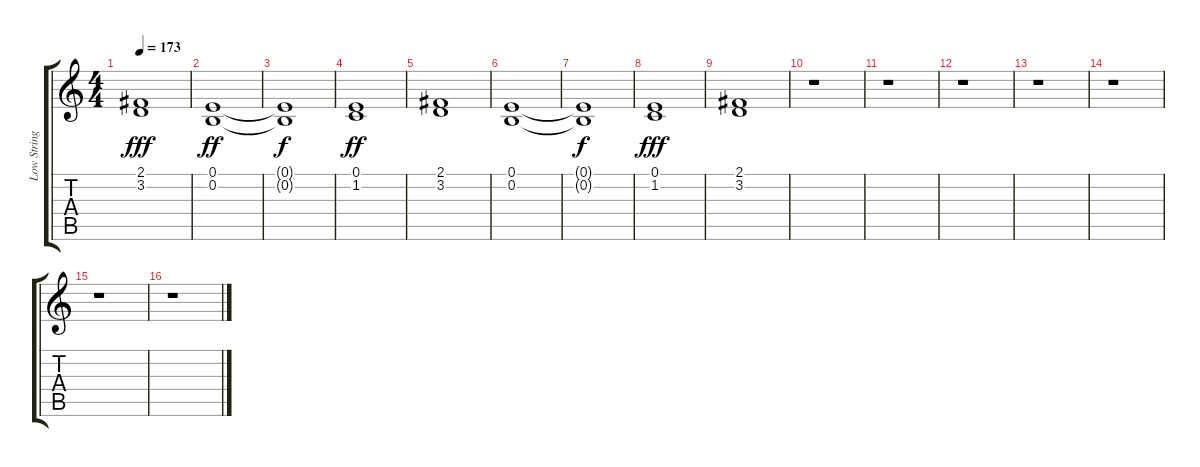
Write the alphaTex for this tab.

\track ("Low Strings" "Low String") {instrument stringensemble2}
\staff {score tabs}
\tuning (E4 B3 G3 D3 A2 E2) {hide}
\ts (4 4)
\tempo 173
\clef g2
\ks c
(2.1 3.2).1{dy fff} |
(0.1 0.2).1{dy ff} |
(0.1{t} 0.2{t}).1{dy f} |
(0.1 1.2).1{dy ff} |
(2.1 3.2).1 |
(0.1 0.2).1 |
(0.1{t} 0.2{t}).1{dy f} |
(0.1 1.2).1{dy fff} |
(2.1 3.2).1 |
r.1 |
r.1 |
r.1 |
r.1 |
r.1 |
r.1 |
r.1
